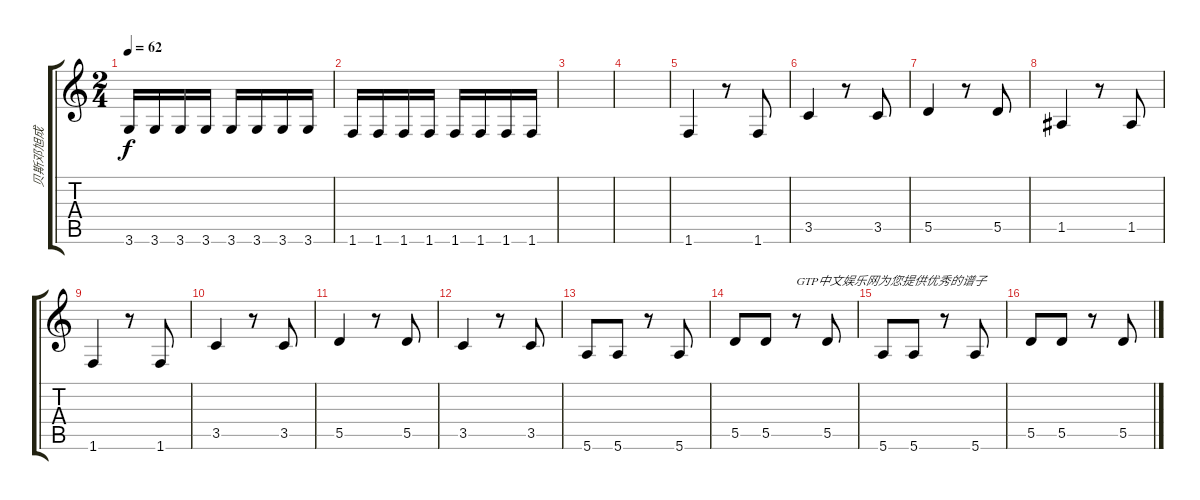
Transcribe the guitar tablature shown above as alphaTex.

\track ("贝斯邓旭成" "贝斯邓旭成") {instrument electricbassfinger}
\staff {score tabs}
\tuning (E4 B3 G3 D3 A2 E2) {hide}
\ts (2 4)
\tempo 62
\clef g2
\ks c
3.6.16{dy f} 3.6.16 3.6.16 3.6.16 3.6.16 3.6.16 3.6.16 3.6.16 |
1.6.16 1.6.16 1.6.16 1.6.16 1.6.16 1.6.16 1.6.16 1.6.16 |
|
|
1.6.4 r.8 1.6.8 |
3.5.4 r.8 3.5.8 |
5.5.4 r.8 5.5.8 |
1.5.4 r.8 1.5.8 |
1.6.4 r.8 1.6.8 |
3.5.4 r.8 3.5.8 |
5.5.4 r.8 5.5.8 |
3.5.4 r.8 3.5.8 |
5.6.8 5.6.8 r.8 5.6.8 |
5.5.8 5.5.8 r.8{txt "GTP中文娱乐网为您提供优秀的谱子"} 5.5.8 |
5.6.8 5.6.8 r.8 5.6.8 |
5.5.8 5.5.8 r.8 5.5.8
